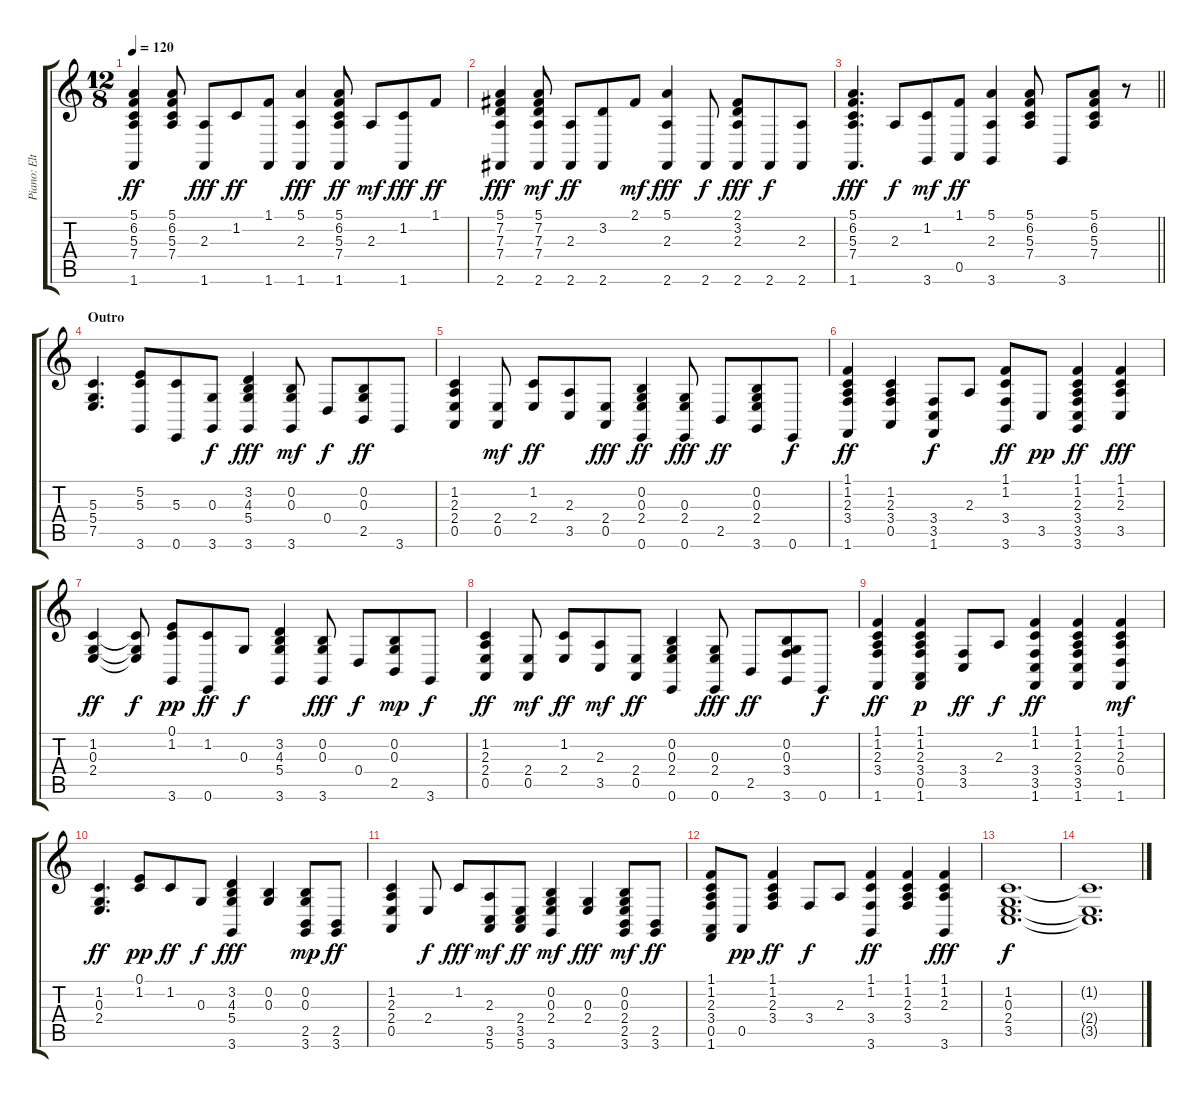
\track ("Piano: Elton" "Piano: Elt") {instrument acousticgrandpiano}
\staff {score tabs}
\tuning (E4 B3 G3 D3 A2 E2) {hide}
\ts (12 8)
\tempo 120
\clef g2
\ks c
(5.1 6.2 5.3 7.4 1.6).4{dy ff} (5.1 6.2 5.3 7.4).8 (2.3 1.6).8{dy fff} 1.2.8{dy ff} (1.1 1.6).8 (5.1 2.3 1.6).4{dy fff} (5.1 6.2 5.3 7.4 1.6).8{dy ff} 2.3.8{dy mf} (1.2 1.6).8{dy fff} 1.1.8{dy ff} |
(5.1 7.2 7.3 7.4 2.6).4{dy fff} (5.1 7.2 7.3 7.4 2.6).8{dy mf} (2.3 2.6).8{dy ff} (3.2 2.6).8 2.1.8{dy mf} (5.1 2.3 2.6).4{dy fff} 2.6.8{dy f} (2.1 3.2 2.3 2.6).8{dy fff} 2.6.8{dy f} (2.3 2.6).8 |
\barLineRight lightlight
(5.1 6.2 5.3 7.4 1.6).4{d dy fff} 2.3.8{dy f} (1.2 3.6).8{dy mf} (1.1 0.5).8{dy ff} (5.1 2.3 3.6).4 (5.1 6.2 5.3 7.4).8 3.6.8 (5.1 6.2 5.3 7.4).8 r.8 |
\section ("" "Outro")
(5.3 5.4 7.5).4{d} (5.2 5.3 3.6).8 (5.3 0.6).8 (0.3 3.6).8{dy f} (3.2 4.3 5.4 3.6).4{dy fff} (0.2 0.3 3.6).8{dy mf} 0.4.8{dy f} (0.2 0.3 2.5).8{dy ff} 3.6.8 |
(1.2 2.3 2.4 0.5).4 (2.4 0.5).8{dy mf} (1.2 2.4).8{dy ff} (2.3 3.5).8 (2.4 0.5).8{dy fff} (0.2 0.3 2.4 0.6).4{dy ff} (0.3 2.4 0.6).8{dy fff} 2.5.8{dy ff} (0.2 0.3 2.4 3.6).8 0.6.8{dy f} |
(1.1 1.2 2.3 3.4 1.6).4{dy ff} (1.2 2.3 3.4 0.5).4 (3.4 3.5 1.6).8{dy f} 2.3.8 (1.1 1.2 3.4 3.6).8{dy ff} 3.5.8{dy pp} (1.1 1.2 2.3 3.4 3.5 3.6).4{dy ff} (1.1 1.2 2.3 3.5).4{dy fff} |
(1.2 0.3 2.4).4{dy ff} (1.2{t} 0.3{t} 2.4{t}).8{dy f} (0.1 1.2 3.6).8{dy pp} (1.2 0.6).8{dy ff} 0.3.8{dy f} (3.2 4.3 5.4 3.6).4 (0.2 0.3 3.6).8{dy fff} 0.4.8{dy f} (0.2 0.3 2.5).8{dy mp} 3.6.8{dy f} |
(1.2 2.3 2.4 0.5).4{dy ff} (2.4 0.5).8{dy mf} (1.2 2.4).8{dy ff} (2.3 3.5).8{dy mf} (2.4 0.5).8{dy ff} (0.2 0.3 2.4 0.6).4 (0.3 2.4 0.6).8{dy fff} 2.5.8{dy ff} (0.2 0.3 3.4 3.6).8 0.6.8{dy f} |
(1.1 1.2 2.3 3.4 1.6).4{dy ff} (1.1 1.2 2.3 3.4 0.5 1.6).4{dy p} (3.4 3.5).8{dy ff} 2.3.8{dy f} (1.1 1.2 3.4 3.5 1.6).4{dy ff} (1.1 1.2 2.3 3.4 3.5 1.6).4 (1.1 1.2 2.3 0.4 1.6).4{dy mf} |
(1.2 0.3 2.4).4{d dy ff} (0.1 1.2).8{dy pp} 1.2.8{dy ff} 0.3.8{dy f} (3.2 4.3 5.4 3.6).4{dy fff} (0.2 0.3).4 (0.2 0.3 2.5 3.6).8{dy mp} (2.5 3.6).8{dy ff} |
(1.2 2.3 2.4 0.5).4 2.4.8{dy f} 1.2.8{dy fff} (2.3 3.5 5.6).8{dy mf} (2.4 3.5 5.6).8{dy ff} (0.2 0.3 2.4 3.6).4{dy mf} (0.3 2.4).4{dy fff} (0.2 0.3 2.4 2.5 3.6).8{dy mf} (2.5 3.6).8{dy ff} |
(1.1 1.2 2.3 3.4 0.5 1.6).8 0.5.8{dy pp} (1.1 1.2 2.3 3.4).4{dy ff} 3.4.8{dy f} 2.3.8 (1.1 1.2 3.4 3.6).4{dy ff} (1.1 1.2 2.3 3.4).4 (1.1 1.2 2.3 3.6).4{dy fff} |
(1.2 0.3 2.4 3.5).1{d dy f} |
(1.2{t} 2.4{t} 3.5{t}).1{d}
